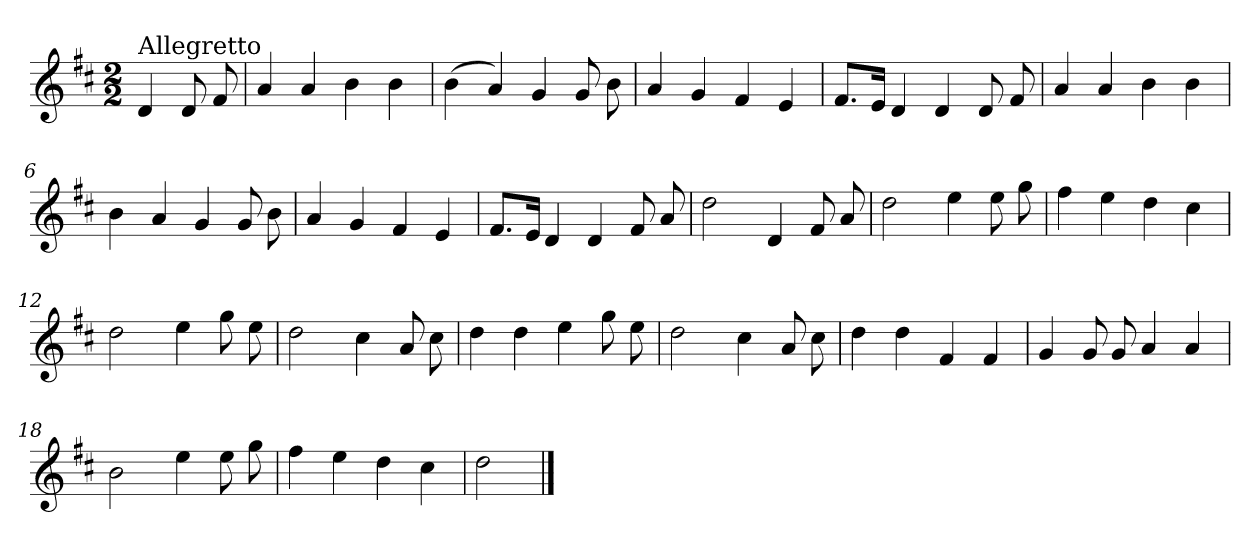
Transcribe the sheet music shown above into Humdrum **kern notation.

**kern
*part1
*staff1
*clefG2
*k[f#c#]
*D:
*M2/2
=
!LO:TX:a:t=Allegretto
4d/
8d/
8f#/
=1
4a/
4a/
4b\
4b\
=2
(>4b\
4a/)
4g/
8g/
8b\
=3
4a/
4g/
4f#/
4e/
=4
8.f#/L
16e/Jk
4d/
4d/
8d/
8f#/
!!LO:LB:g=z
=5
4a/
4a/
4b\
4b\
=6
4b\
4a/
4g/
8g/
8b\
=7
4a/
4g/
4f#/
4e/
=8
8.f#/L
16e/Jk
4d/
4d/
8f#/
8a/
=9
2dd\
4d/
8f#/
8a/
=10
2dd\
4ee\
8ee\
8gg\
!!LO:LB:g=z
=11
4ff#\
4ee\
4dd\
4cc#\
=12
2dd\
4ee\
8gg\
8ee\
=13
2dd\
4cc#\
8a/
8cc#\
=14
4dd\
4dd\
4ee\
8gg\
8ee\
=15
2dd\
4cc#\
8a/
8cc#\
=16
4dd\
4dd\
4f#/
4f#/
!!LO:LB:g=z
=17
4g/
8g/
8g/
4a/
4a/
=18
2b\
4ee\
8ee\
8gg\
=19
4ff#\
4ee\
4dd\
4cc#\
=20
2dd\
==
*-
